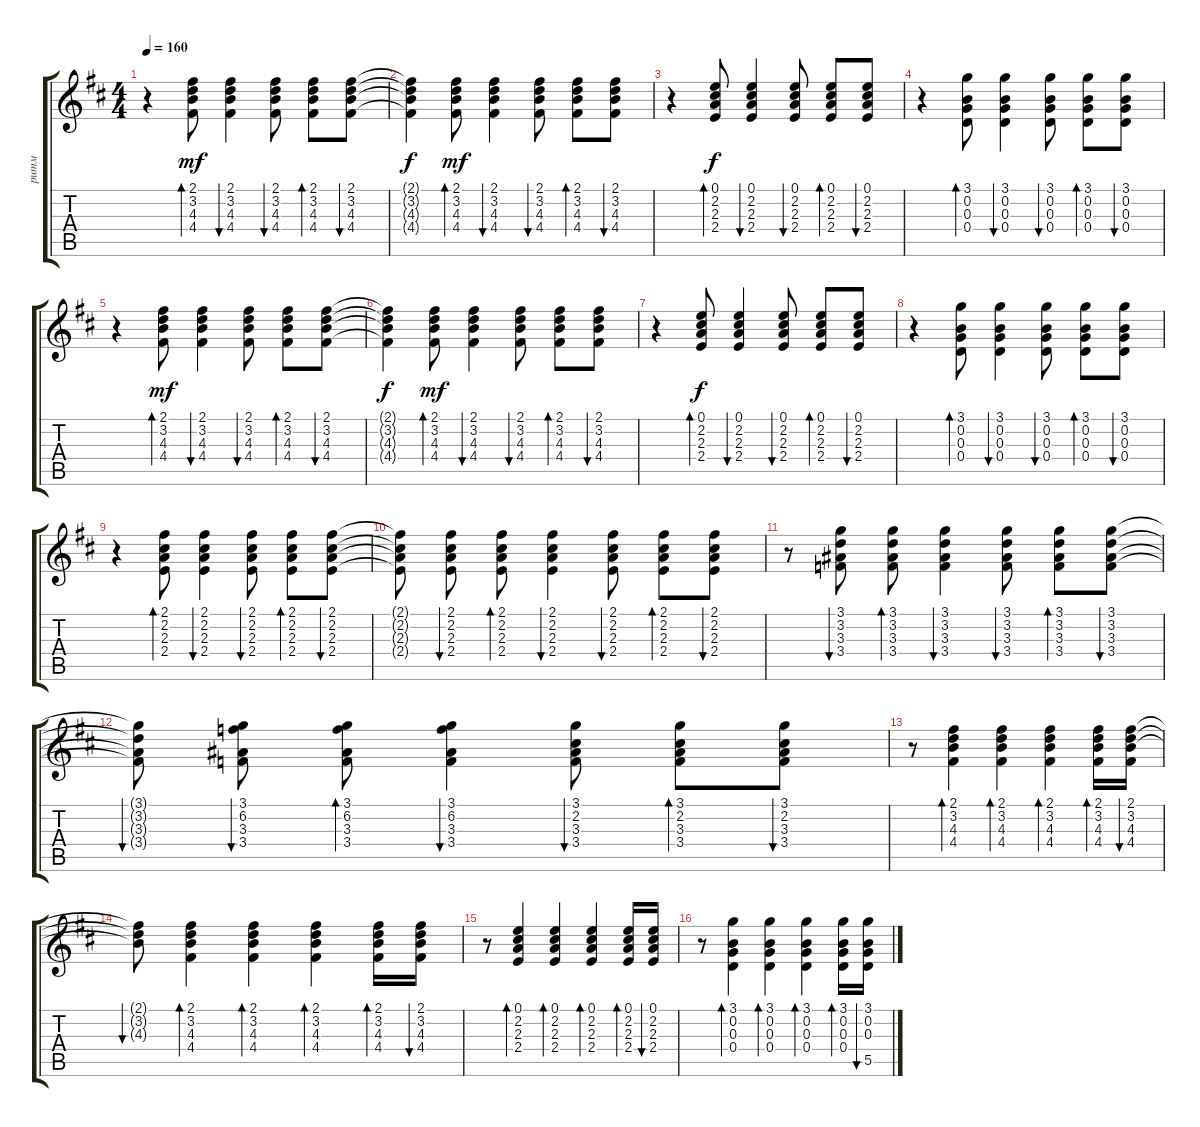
\track ("ритм" "ритм") {instrument acousticguitarsteel}
\staff {score tabs}
\tuning (E4 B3 G3 D3 A2 E2) {hide}
\ts (4 4)
\tempo 160
\clef g2
\ks bminor
r.4{dy f} (2.1 3.2 4.3 4.4).8{bd 60 dy mf} (2.1 3.2 4.3 4.4).4{bu 60} (2.1 3.2 4.3 4.4).8{bu 60} (2.1 3.2 4.3 4.4).8{bd 60} (2.1 3.2 4.3 4.4).8{bu 60} |
(2.1{t} 3.2{t} 4.3{t} 4.4{t}).4{dy f} (2.1 3.2 4.3 4.4).8{bd 60 dy mf} (2.1 3.2 4.3 4.4).4{bu 60} (2.1 3.2 4.3 4.4).8{bu 60} (2.1 3.2 4.3 4.4).8{bd 60} (2.1 3.2 4.3 4.4).8{bu 60} |
r.4 (0.1 2.2 2.3 2.4).8{bd 60 dy f} (0.1 2.2 2.3 2.4).4{bu 60} (0.1 2.2 2.3 2.4).8{bu 60} (0.1 2.2 2.3 2.4).8{bd 60} (0.1 2.2 2.3 2.4).8{bu 60} |
r.4 (3.1 0.2 0.3 0.4).8{bd 60} (3.1 0.2 0.3 0.4).4{bu 60} (3.1 0.2 0.3 0.4).8{bu 60} (3.1 0.2 0.3 0.4).8{bd 60} (3.1 0.2 0.3 0.4).8{bu 60} |
r.4 (2.1 3.2 4.3 4.4).8{bd 60 dy mf} (2.1 3.2 4.3 4.4).4{bu 60} (2.1 3.2 4.3 4.4).8{bu 60} (2.1 3.2 4.3 4.4).8{bd 60} (2.1 3.2 4.3 4.4).8{bu 60} |
(2.1{t} 3.2{t} 4.3{t} 4.4{t}).4{dy f} (2.1 3.2 4.3 4.4).8{bd 60 dy mf} (2.1 3.2 4.3 4.4).4{bu 60} (2.1 3.2 4.3 4.4).8{bu 60} (2.1 3.2 4.3 4.4).8{bd 60} (2.1 3.2 4.3 4.4).8{bu 60} |
r.4 (0.1 2.2 2.3 2.4).8{bd 60 dy f} (0.1 2.2 2.3 2.4).4{bu 60} (0.1 2.2 2.3 2.4).8{bu 60} (0.1 2.2 2.3 2.4).8{bd 60} (0.1 2.2 2.3 2.4).8{bu 60} |
r.4 (3.1 0.2 0.3 0.4).8{bd 60} (3.1 0.2 0.3 0.4).4{bu 60} (3.1 0.2 0.3 0.4).8{bu 60} (3.1 0.2 0.3 0.4).8{bd 60} (3.1 0.2 0.3 0.4).8{bu 60} |
r.4 (2.1 2.2 2.3 2.4).8{bd 60} (2.1 2.2 2.3 2.4).4{bu 60} (2.1 2.2 2.3 2.4).8{bu 60} (2.1 2.2 2.3 2.4).8{bd 60} (2.1 2.2 2.3 2.4).8{bu 60} |
(2.1{t} 2.2{t} 2.3{t} 2.4{t}).8{beam split} (2.1 2.2 2.3 2.4).8{bu 60} (2.1 2.2 2.3 2.4).8{bd 60} (2.1 2.2 2.3 2.4).4{bu 60} (2.1 2.2 2.3 2.4).8{bu 60} (2.1 2.2 2.3 2.4).8{bd 60} (2.1 2.2 2.3 2.4).8{bu 60} |
r.8 (3.1 3.2 3.3 3.4).8{bu 60} (3.1 3.2 3.3 3.4).8{bd 60} (3.1 3.2 3.3 3.4).4{bu 60} (3.1 3.2 3.3 3.4).8{bu 60} (3.1 3.2 3.3 3.4).8{bd 60} (3.1 3.2 3.3 3.4).8{bu 60} |
(3.1{t} 3.2{t} 3.3{t} 3.4{t}).8{bu 60 beam split} (3.1 6.2 3.3 3.4).8{bu 60} (3.1 6.2 3.3 3.4).8{bd 60} (3.1 6.2 3.3 3.4).4{bu 60} (3.1 2.2 3.3 3.4).8{bu 60} (3.1 2.2 3.3 3.4).8{bd 60} (3.1 2.2 3.3 3.4).8{bu 60} |
r.8 (2.1 3.2 4.3 4.4).4{bd 60} (2.1 3.2 4.3 4.4).4{bd 60} (2.1 3.2 4.3 4.4).4{bd 60} (2.1 3.2 4.3 4.4).16{bd 60} (2.1 3.2 4.3 4.4).16{bu 60} |
(2.1{t} 3.2{t} 4.3{t}).8{bu 60} (2.1 3.2 4.3 4.4).4{bd 60} (2.1 3.2 4.3 4.4).4{bd 60} (2.1 3.2 4.3 4.4).4{bd 60} (2.1 3.2 4.3 4.4).16{bd 60} (2.1 3.2 4.3 4.4).16{bu 60} |
r.8 (0.1 2.2 2.3 2.4).4{bd 60} (0.1 2.2 2.3 2.4).4{bd 60} (0.1 2.2 2.3 2.4).4{bd 60} (0.1 2.2 2.3 2.4).16{bd 60} (0.1 2.2 2.3 2.4).16{bu 60} |
r.8 (3.1 0.2 0.3 0.4).4{bd 60} (3.1 0.2 0.3 0.4).4{bd 60} (3.1 0.2 0.3 0.4).4{bd 60} (3.1 0.2 0.3 0.4).16{bd 60} (3.1 0.2 0.3 5.5).16{bu 60}
